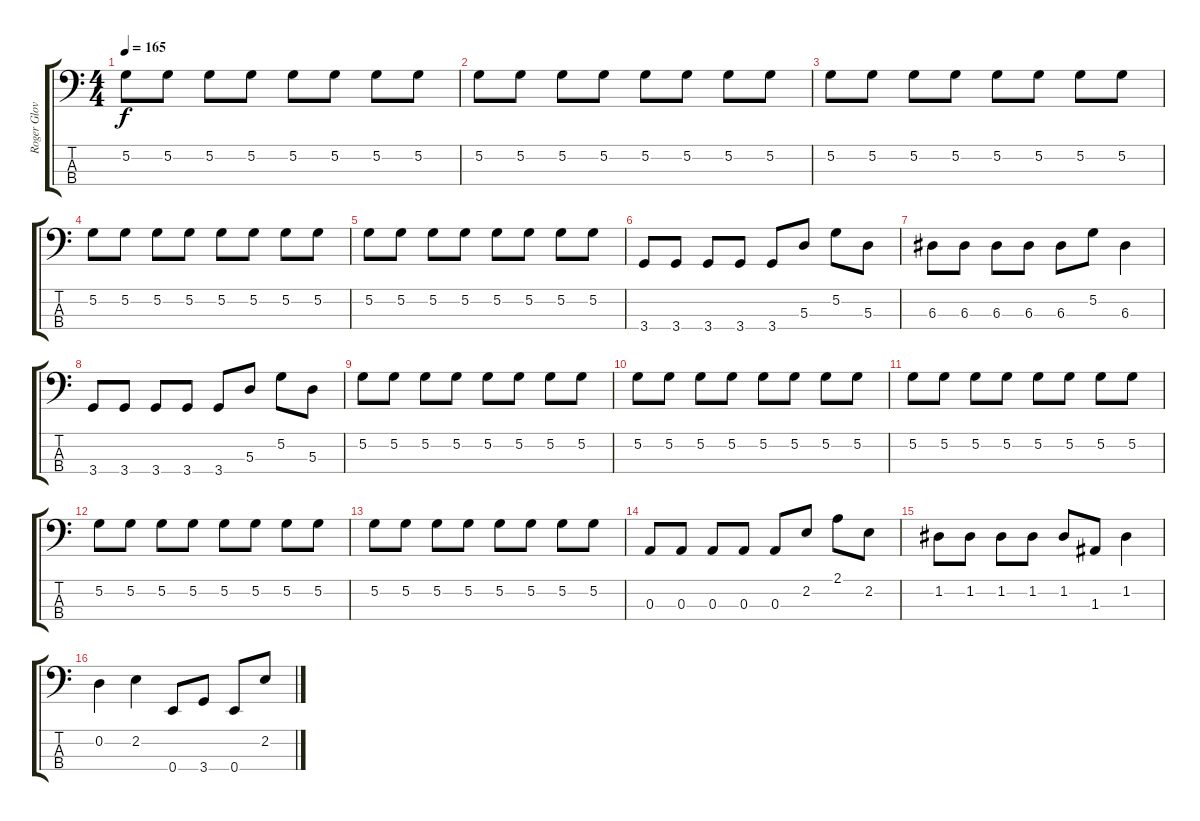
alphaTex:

\track ("Roger Glover" "Roger Glov") {instrument electricbassfinger}
\staff {score tabs}
\tuning (G2 D2 A1 E1) {hide}
\ts (4 4)
\tempo 165
\clef f4
\ks c
5.2.8{dy f} 5.2.8 5.2.8 5.2.8 5.2.8 5.2.8 5.2.8 5.2.8 |
5.2.8 5.2.8 5.2.8 5.2.8 5.2.8 5.2.8 5.2.8 5.2.8 |
5.2.8 5.2.8 5.2.8 5.2.8 5.2.8 5.2.8 5.2.8 5.2.8 |
5.2.8 5.2.8 5.2.8 5.2.8 5.2.8 5.2.8 5.2.8 5.2.8 |
5.2.8 5.2.8 5.2.8 5.2.8 5.2.8 5.2.8 5.2.8 5.2.8 |
3.4.8 3.4.8 3.4.8 3.4.8 3.4.8 5.3.8 5.2.8 5.3.8 |
6.3.8 6.3.8 6.3.8 6.3.8 6.3.8 5.2.8 6.3.4 |
3.4.8 3.4.8 3.4.8 3.4.8 3.4.8 5.3.8 5.2.8 5.3.8 |
5.2.8 5.2.8 5.2.8 5.2.8 5.2.8 5.2.8 5.2.8 5.2.8 |
5.2.8 5.2.8 5.2.8 5.2.8 5.2.8 5.2.8 5.2.8 5.2.8 |
5.2.8 5.2.8 5.2.8 5.2.8 5.2.8 5.2.8 5.2.8 5.2.8 |
5.2.8 5.2.8 5.2.8 5.2.8 5.2.8 5.2.8 5.2.8 5.2.8 |
5.2.8 5.2.8 5.2.8 5.2.8 5.2.8 5.2.8 5.2.8 5.2.8 |
0.3.8 0.3.8 0.3.8 0.3.8 0.3.8 2.2.8 2.1.8 2.2.8 |
1.2.8 1.2.8 1.2.8 1.2.8 1.2.8 1.3.8 1.2.4 |
0.2.4 2.2.4 0.4.8 3.4.8 0.4.8 2.2.8
